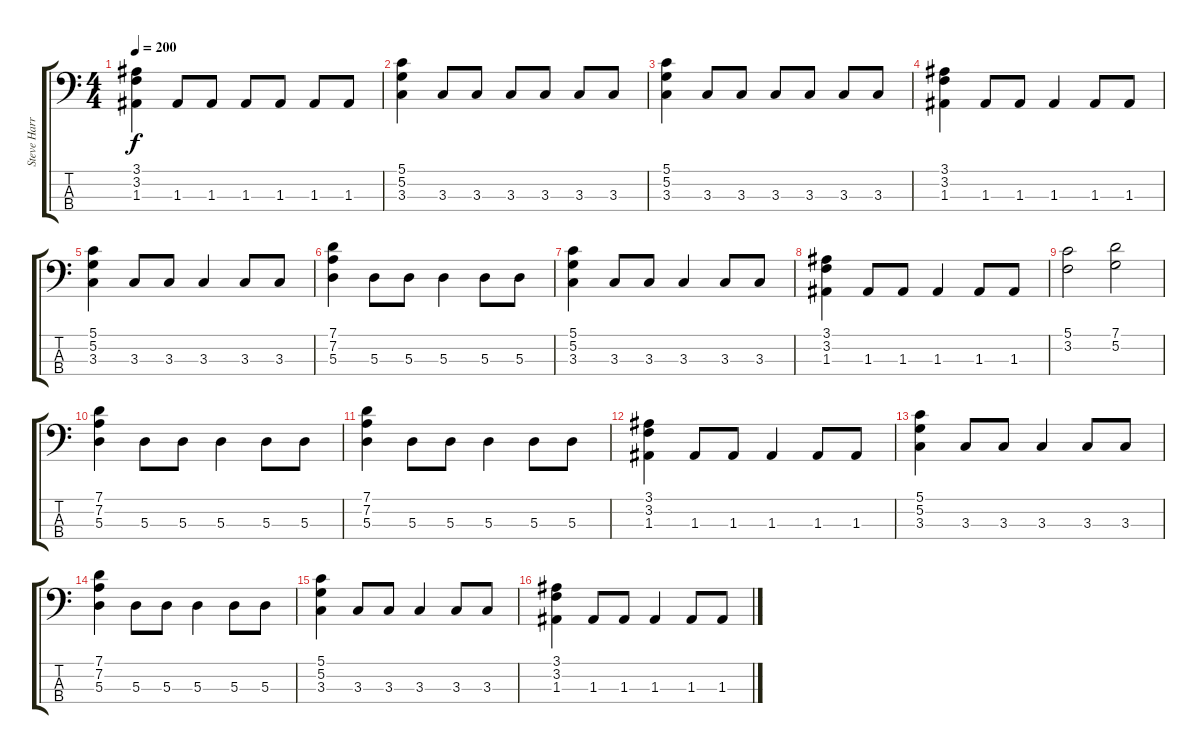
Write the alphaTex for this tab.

\track ("Steve Harris" "Steve Harr") {instrument slapbass2}
\staff {score tabs}
\tuning (G2 D2 A1 E1) {hide}
\ts (4 4)
\tempo 200
\clef f4
\ks c
(3.1 3.2 1.3).4{dy f} 1.3.8 1.3.8 1.3.8 1.3.8 1.3.8 1.3.8 |
(5.1 5.2 3.3).4 3.3.8 3.3.8 3.3.8 3.3.8 3.3.8 3.3.8 |
(5.1 5.2 3.3).4 3.3.8 3.3.8 3.3.8 3.3.8 3.3.8 3.3.8 |
(3.1 3.2 1.3).4 1.3.8 1.3.8 1.3.4 1.3.8 1.3.8 |
(5.1 5.2 3.3).4 3.3.8 3.3.8 3.3.4 3.3.8 3.3.8 |
(7.1 7.2 5.3).4 5.3.8 5.3.8 5.3.4 5.3.8 5.3.8 |
(5.1 5.2 3.3).4 3.3.8 3.3.8 3.3.4 3.3.8 3.3.8 |
(3.1 3.2 1.3).4 1.3.8 1.3.8 1.3.4 1.3.8 1.3.8 |
(5.1 3.2).2 (7.1 5.2).2 |
(7.1 7.2 5.3).4 5.3.8 5.3.8 5.3.4 5.3.8 5.3.8 |
(7.1 7.2 5.3).4 5.3.8 5.3.8 5.3.4 5.3.8 5.3.8 |
(3.1 3.2 1.3).4 1.3.8 1.3.8 1.3.4 1.3.8 1.3.8 |
(5.1 5.2 3.3).4 3.3.8 3.3.8 3.3.4 3.3.8 3.3.8 |
(7.1 7.2 5.3).4 5.3.8 5.3.8 5.3.4 5.3.8 5.3.8 |
(5.1 5.2 3.3).4 3.3.8 3.3.8 3.3.4 3.3.8 3.3.8 |
(3.1 3.2 1.3).4 1.3.8 1.3.8 1.3.4 1.3.8 1.3.8
